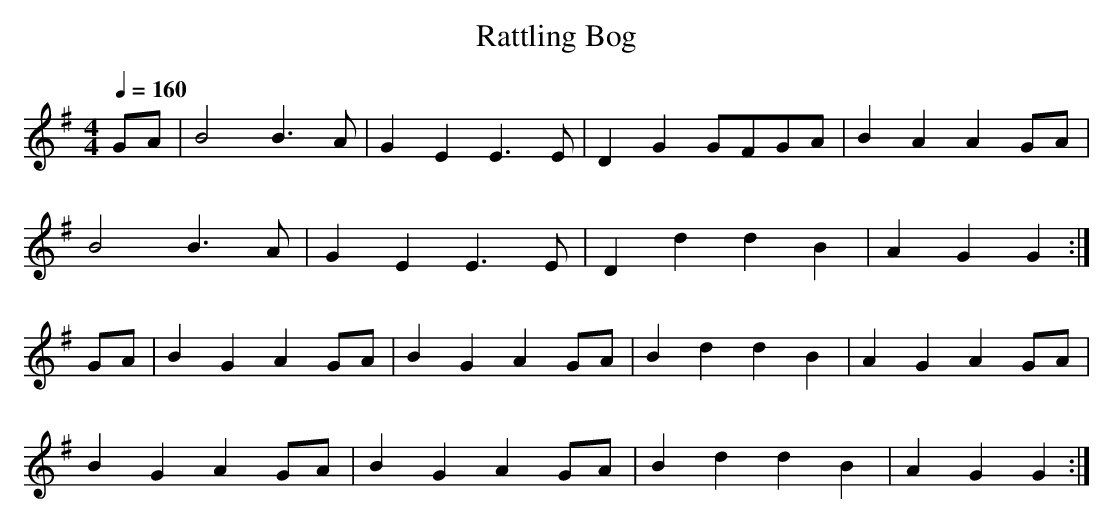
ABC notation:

X:1
T:Rattling Bog
M:4/4
L:1/8
Q:1/4=160
K:Gmaj clef=treble
GA |\
B4 B2>A2 | G2 E2 E2>E2 | D2 G2 GFGA | B2 A2 A2 GA |
B4 B2>A2 | G2 E2 E2>E2 | D2 d2 d2 B2 | A2 G2 G2 :|
GA |\
B2 G2 A2 GA | B2 G2 A2 GA | B2 d2 d2 B2 | A2 G2 A2 GA |
B2 G2 A2 GA | B2 G2 A2 GA | B2 d2 d2 B2 | A2 G2 G2 :|
